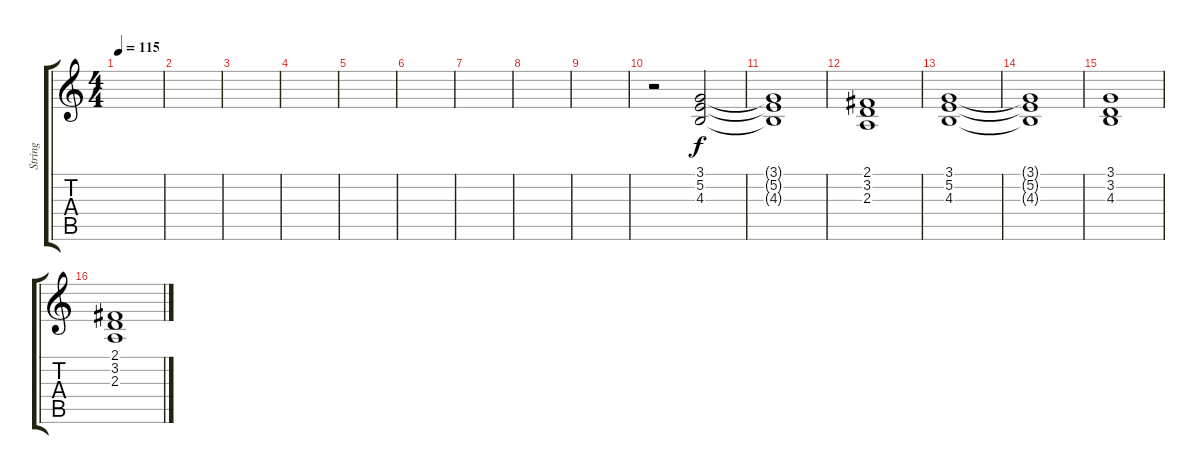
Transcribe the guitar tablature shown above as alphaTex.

\track ("String" "String") {instrument stringensemble1}
\staff {score tabs}
\tuning (E4 B3 G3 D3 A2 E2) {hide}
\ts (4 4)
\tempo 115
\clef g2
\ks c
|
|
|
|
|
|
|
|
|
r.2 (3.1 5.2 4.3).2 |
(3.1{t} 5.2{t} 4.3{t}).1 |
(2.1 3.2 2.3).1 |
(3.1 5.2 4.3).1 |
(3.1{t} 5.2{t} 4.3{t}).1 |
(3.1 3.2 4.3).1 |
(2.1 3.2 2.3).1
